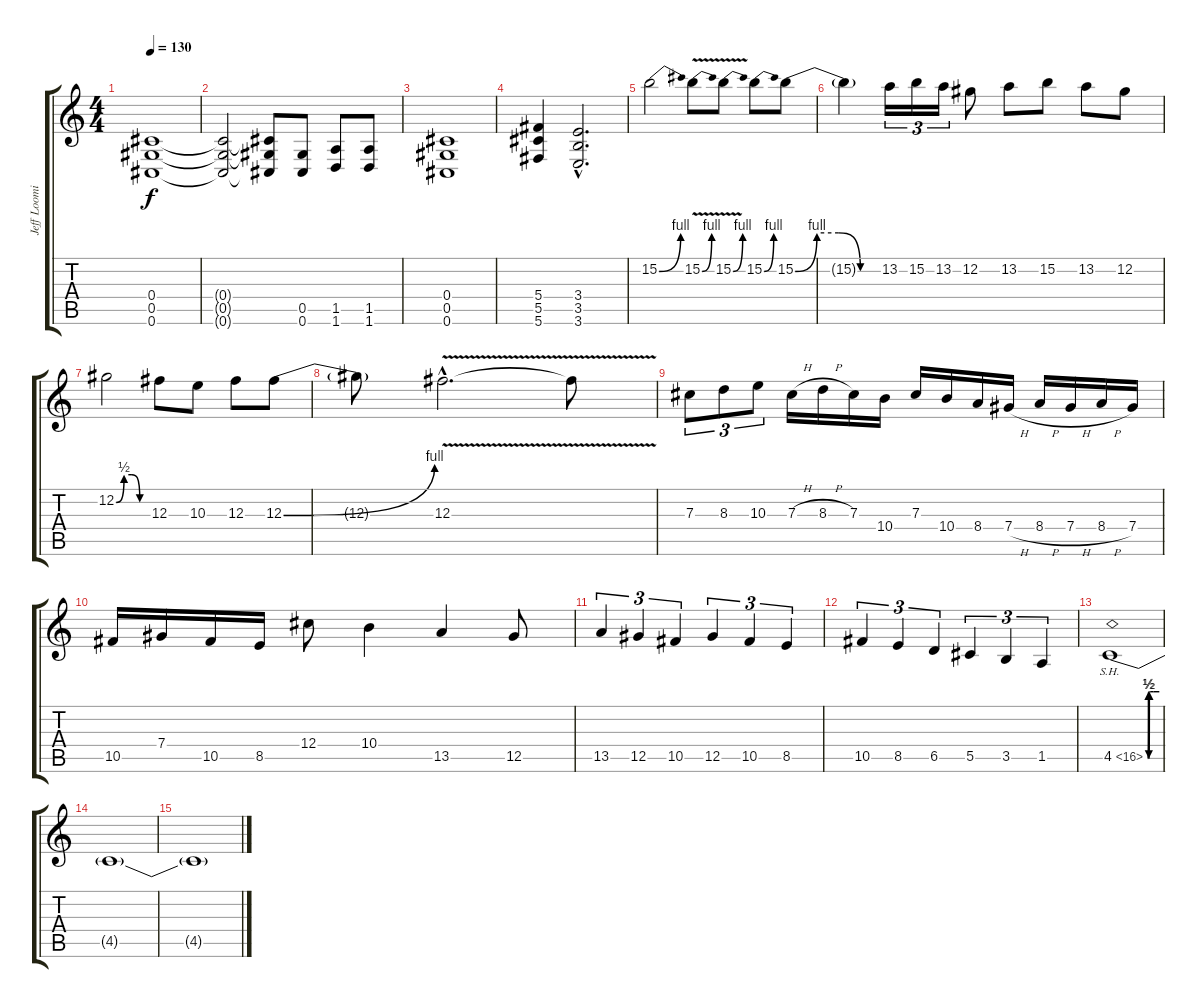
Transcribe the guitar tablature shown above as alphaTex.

\track ("Jeff Loomis Db" "Jeff Loomi") {instrument distortionguitar}
\staff {score tabs}
\tuning (Db4 Ab3 Gb3 Db3 Ab2 Db2) {hide}
\ts (4 4)
\tempo 130
\clef g2
\ks c
(0.4 0.5 0.6).1{dy f} |
(0.4{t} 0.5{t} 0.6{t}).2 (0.4{t} 0.5{t} 0.6{t}).8 (0.5 0.6).8 (1.5 1.6).8 (1.5 1.6).8 |
(0.4 0.5 0.6).1 |
(5.4 5.5 5.6).4 (3.4{hac} 3.5{hac} 3.6{hac}).2{d} |
15.2{be (bend 0 0 60 4)}.2 15.2{be (bend 0 0 60 4) v}.8 15.2{be (bend 0 0 60 4) v}.8 15.2{be (bend 0 0 60 4)}.8 15.2{be (custom 0 0 15 4 30 4 45 0 60 0)}.8 |
15.2{t}.4 13.2.16{tu (3 2)} 15.2.16{tu (3 2)} 13.2.16{tu (3 2)} 12.2.8 13.2.8 15.2.8 13.2.8 12.2.8 |
12.2{be (custom 0 0 15 2 30 2 45 0 60 0)}.2 12.3.8 10.3.8 12.3.8 12.3{be (bend 0 0 60 4)}.8 |
12.3{t}.8 12.3{v hac}.2{d} 12.3{t}.8 |
7.3.8{tu (3 2)} 8.3.8{tu (3 2)} 10.3.8{tu (3 2)} 7.3{h}.16 8.3{h}.16 7.3.16 10.4.16 7.3.16 10.4.16 8.4.16 7.4{h}.16 8.4{h}.16 7.4{h}.16 8.4{h}.16 7.4.16 |
10.5.16 7.4.16 10.5.16 8.5.16 12.4.8 10.4.4 13.5.4 12.5.8 |
13.5.4{tu (3 2)} 12.5.4{tu (3 2)} 10.5.4{tu (3 2)} 12.5.4{tu (3 2)} 10.5.4{tu (3 2)} 8.5.4{tu (3 2)} |
10.5.4{tu (3 2)} 8.5.4{tu (3 2)} 6.5.4{tu (3 2)} 5.5.4{tu (3 2)} 3.5.4{tu (3 2)} 1.5.4{tu (3 2)} |
4.5{be (custom 0 0 3 2 5 0 8 2 15 2 30 2 60 2) sh 12}.1 |
4.5{t}.1 |
4.5{t}.1
